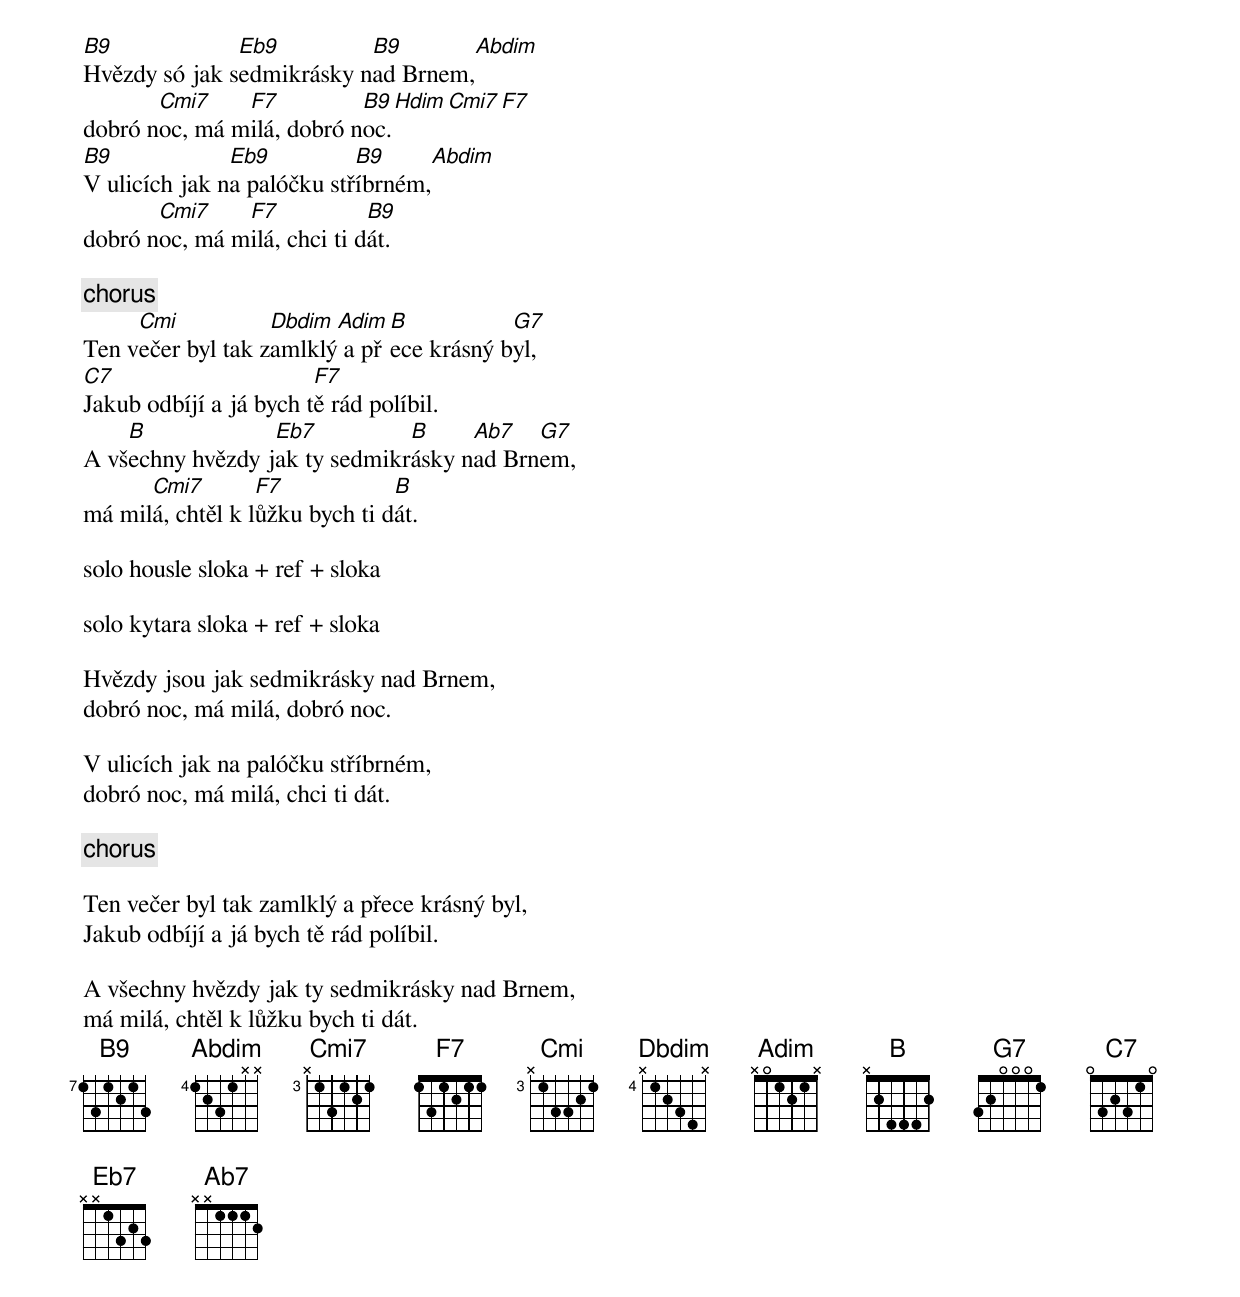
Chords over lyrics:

B9             Eb9         B9        Abdim
Hvězdy só jak sedmikrásky nad Brnem,
       Cmi7    F7          B9 Hdim Cmi7 F7
dobró noc, má milá, dobró noc.
B9             Eb9          B9     Abdim
V ulicích jak na palóčku stříbrném,
       Cmi7    F7            B9
dobró noc, má milá, chci ti dát.

[chorus]
     Cmi           Dbdim Adim B           G7
Ten večer byl tak zamlklý a přece krásný byl,
C7                      F7
Jakub odbíjí a já bych tě rád políbil.
    B             Eb7          B     Ab7   G7
A všechny hvězdy jak ty sedmikrásky nad Brnem,
      Cmi7        F7            B
má milá, chtěl k lůžku bych ti dát.

solo housle sloka + ref + sloka

solo kytara sloka + ref + sloka

Hvězdy jsou jak sedmikrásky nad Brnem,
dobró noc, má milá, dobró noc.

V ulicích jak na palóčku stříbrném,
dobró noc, má milá, chci ti dát.

[chorus]

Ten večer byl tak zamlklý a přece krásný byl,
Jakub odbíjí a já bych tě rád políbil.

A všechny hvězdy jak ty sedmikrásky nad Brnem,
má milá, chtěl k lůžku bych ti dát.
